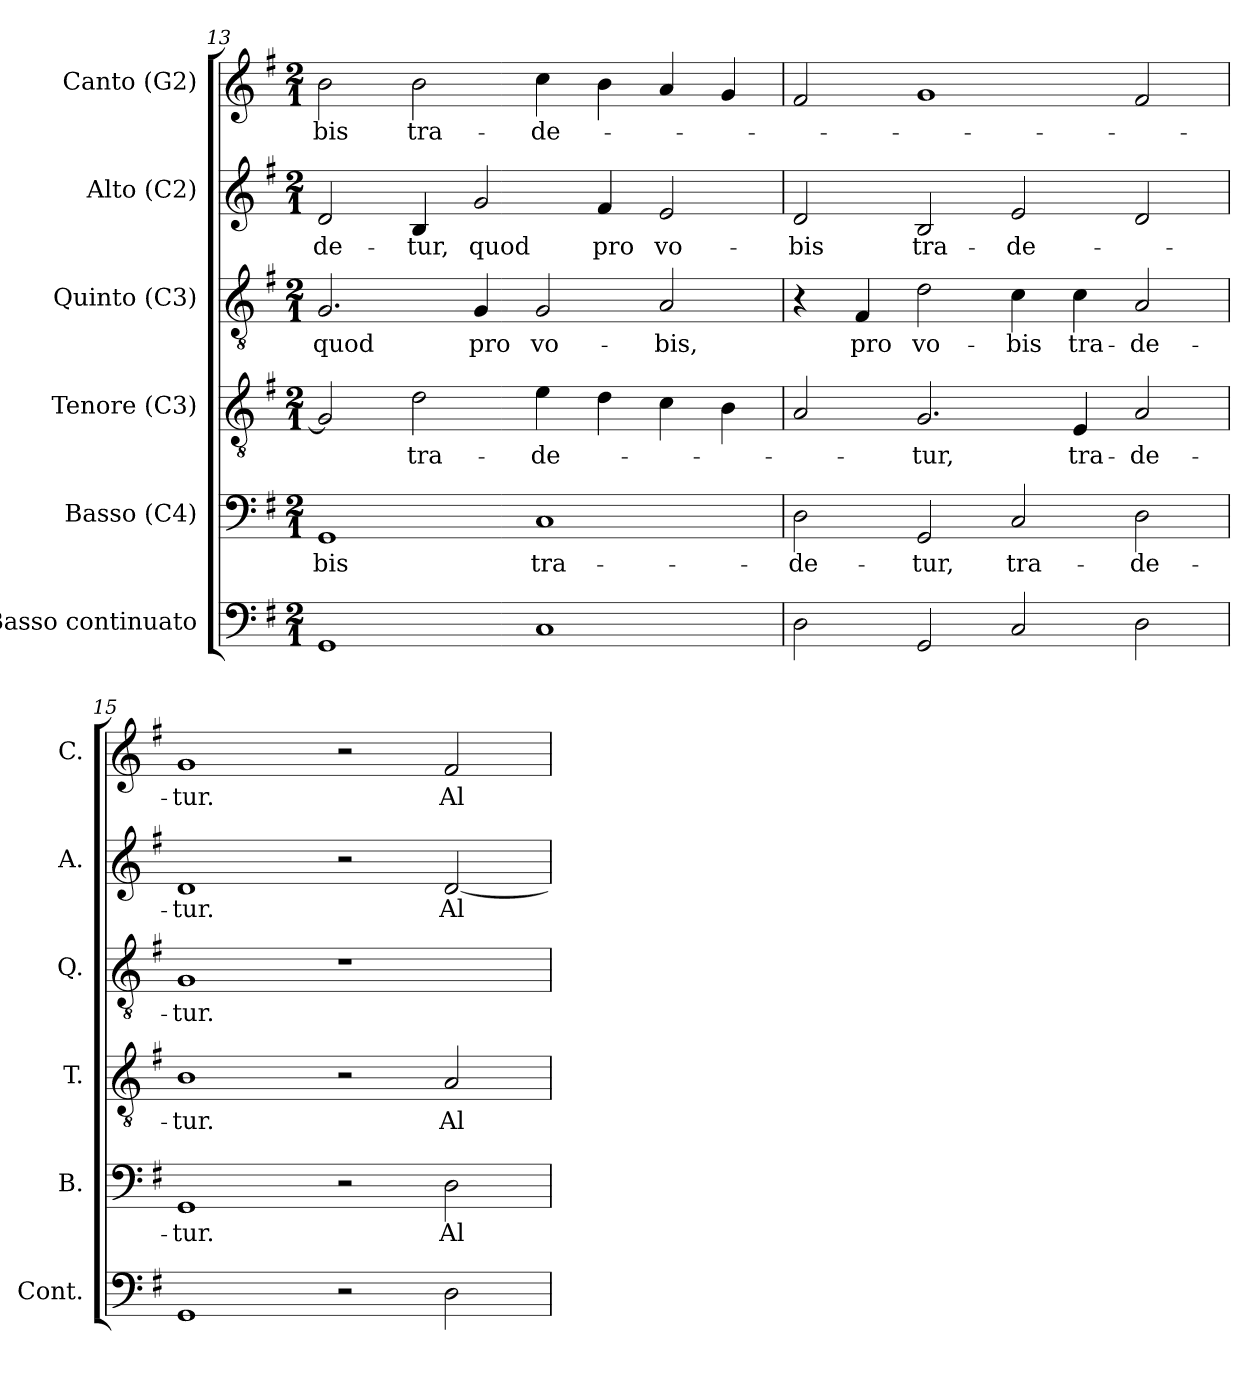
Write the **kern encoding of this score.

**kern	**kern	**text	**kern	**text	**kern	**text	**kern	**text	**kern	**text
*part6	*part5	*part5	*part4	*part4	*part3	*part3	*part2	*part2	*part1	*part1
*staff6	*staff5	*staff5	*staff4	*staff4	*staff3	*staff3	*staff2	*staff2	*staff1	*staff1
*I"Basso continuato	*I"Basso (C4)	*	*I"Tenore (C3)	*	*I"Quinto (C3)	*	*I"Alto (C2)	*	*I"Canto (G2)	*
*I'Cont.	*I'B.	*	*I'T.	*	*I'Q.	*	*I'A.	*	*I'C.	*
!!LO:LB:g=z
*clefF4	*clefF4	*	*clefGv2	*	*clefGv2	*	*clefG2	*	*clefG2	*
*	*	*	*ITrd7c12	*	*ITrd7c12	*	*ITrd7c12	*	*	*
*k[f#]	*k[f#]	*	*k[f#]	*	*k[f#]	*	*k[f#]	*	*k[f#]	*
*G:	*G:	*	*G:	*	*G:	*	*G:	*	*G:	*
*M2/1	*M2/1	*	*M2/1	*	*M2/1	*	*M2/1	*	*M2/1	*
=13	=13	=13	=13	=13	=13	=13	=13	=13	=13	=13
!	!	!LO:LY:b:color=#000000	!	!	!	!	!	!	!	!
!	!	!	!	!	!	!LO:LY:b:color=#000000	!	!	!	!
!	!	!	!	!	!	!	!	!LO:LY:b:color=#000000	!	!
!	!	!	!	!	!	!	!	!	!	!LO:LY:b:color=#000000
1GGi	1GGi	-bis	2GGi/]	.	2.GGi/	quod	2Di/	-de-	2bi\	-bis
!	!	!	!	!LO:LY:b:color=#000000	!	!	!	!	!	!
!	!	!	!	!	!	!	!	!LO:LY:b:color=#000000	!	!
!	!	!	!	!	!	!	!	!	!	!LO:LY:b:color=#000000
.	.	.	2Di\	tra-	.	.	4BBi/	-tur,	2bi\	tra-
!	!	!	!	!	!	!LO:LY:b:color=#000000	!	!	!	!
!	!	!	!	!	!	!	!	!LO:LY:b:color=#000000	!	!
.	.	.	.	.	4GGi/	pro	2Gi/	quod	.	.
!	!	!LO:LY:b:color=#000000	!	!	!	!	!	!	!	!
!	!	!	!	!LO:LY:b:color=#000000	!	!	!	!	!	!
!	!	!	!	!	!	!LO:LY:b:color=#000000	!	!	!	!
!	!	!	!	!	!	!	!	!	!	!LO:LY:b:color=#000000
1Ci	1Ci	tra-	4Ei\	-de-	2GGi/	vo-	.	.	4cci\	-de-
!	!	!	!	!	!	!	!	!LO:LY:b:color=#000000	!	!
.	.	.	4Di\	.	.	.	4F#i/	pro	4bi\	.
!	!	!	!	!	!	!LO:LY:b:color=#000000	!	!	!	!
!	!	!	!	!	!	!	!	!LO:LY:b:color=#000000	!	!
.	.	.	4Ci\	.	2AAi/	-bis,	2Ei/	vo-	4ai/	.
.	.	.	4BBi\	.	.	.	.	.	4gi/	.
=14	=14	=14	=14	=14	=14	=14	=14	=14	=14	=14
!	!	!LO:LY:b:color=#000000	!	!	!	!	!	!	!	!
!	!	!	!	!	!	!	!	!LO:LY:b:color=#000000	!	!
2Di\	2Di\	-de-	2AAi/	.	4r	.	2Di/	-bis	2f#i/	.
!	!	!	!	!	!	!LO:LY:b:color=#000000	!	!	!	!
.	.	.	.	.	4FF#i/	pro	.	.	.	.
!	!	!LO:LY:b:color=#000000	!	!	!	!	!	!	!	!
!	!	!	!	!LO:LY:b:color=#000000	!	!	!	!	!	!
!	!	!	!	!	!	!LO:LY:b:color=#000000	!	!	!	!
!	!	!	!	!	!	!	!	!LO:LY:b:color=#000000	!	!
2GGi/	2GGi/	-tur,	2.GGi/	-tur,	2Di\	vo-	2BBi/	tra-	1gi	.
!	!	!LO:LY:b:color=#000000	!	!	!	!	!	!	!	!
!	!	!	!	!	!	!LO:LY:b:color=#000000	!	!	!	!
!	!	!	!	!	!	!	!	!LO:LY:b:color=#000000	!	!
2Ci/	2Ci/	tra-	.	.	4Ci\	-bis	2Ei/	-de-	.	.
!	!	!	!	!LO:LY:b:color=#000000	!	!	!	!	!	!
!	!	!	!	!	!	!LO:LY:b:color=#000000	!	!	!	!
.	.	.	4EEi/	tra-	4Ci\	tra-	.	.	.	.
!	!	!LO:LY:b:color=#000000	!	!	!	!	!	!	!	!
!	!	!	!	!LO:LY:b:color=#000000	!	!	!	!	!	!
!	!	!	!	!	!	!LO:LY:b:color=#000000	!	!	!	!
2Di\	2Di\	-de-	2AAi/	-de-	2AAi/	-de-	2Di/	.	2f#i/	.
=15	=15	=15	=15	=15	=15	=15	=15	=15	=15	=15
!	!	!LO:LY:b:color=#000000	!	!	!	!	!	!	!	!
!	!	!	!	!LO:LY:b:color=#000000	!	!	!	!	!	!
!	!	!	!	!	!	!LO:LY:b:color=#000000	!	!	!	!
!	!	!	!	!	!	!	!	!LO:LY:b:color=#000000	!	!
!	!	!	!	!	!	!	!	!	!	!LO:LY:b:color=#000000
1GGi	1GGi	-tur.	1BBi	-tur.	1GGi	-tur.	1Di	-tur.	1gi	-tur.
2r	2r	.	2r	.	1r	.	2r	.	2r	.
!	!	!LO:LY:b:color=#000000	!	!	!	!	!	!	!	!
!	!	!	!	!LO:LY:b:color=#000000	!	!	!	!	!	!
!	!	!	!	!	!	!	!	!LO:LY:b:color=#000000	!	!
!	!	!	!	!	!	!	!	!	!	!LO:LY:b:color=#000000
2Di\	2Di\	Al-	2AAi/	Al-	.	.	[2Di/	Al-	2f#i/	Al-
=	=	=	=	=	=	=	=	=	=	=
*-	*-	*-	*-	*-	*-	*-	*-	*-	*-	*-
